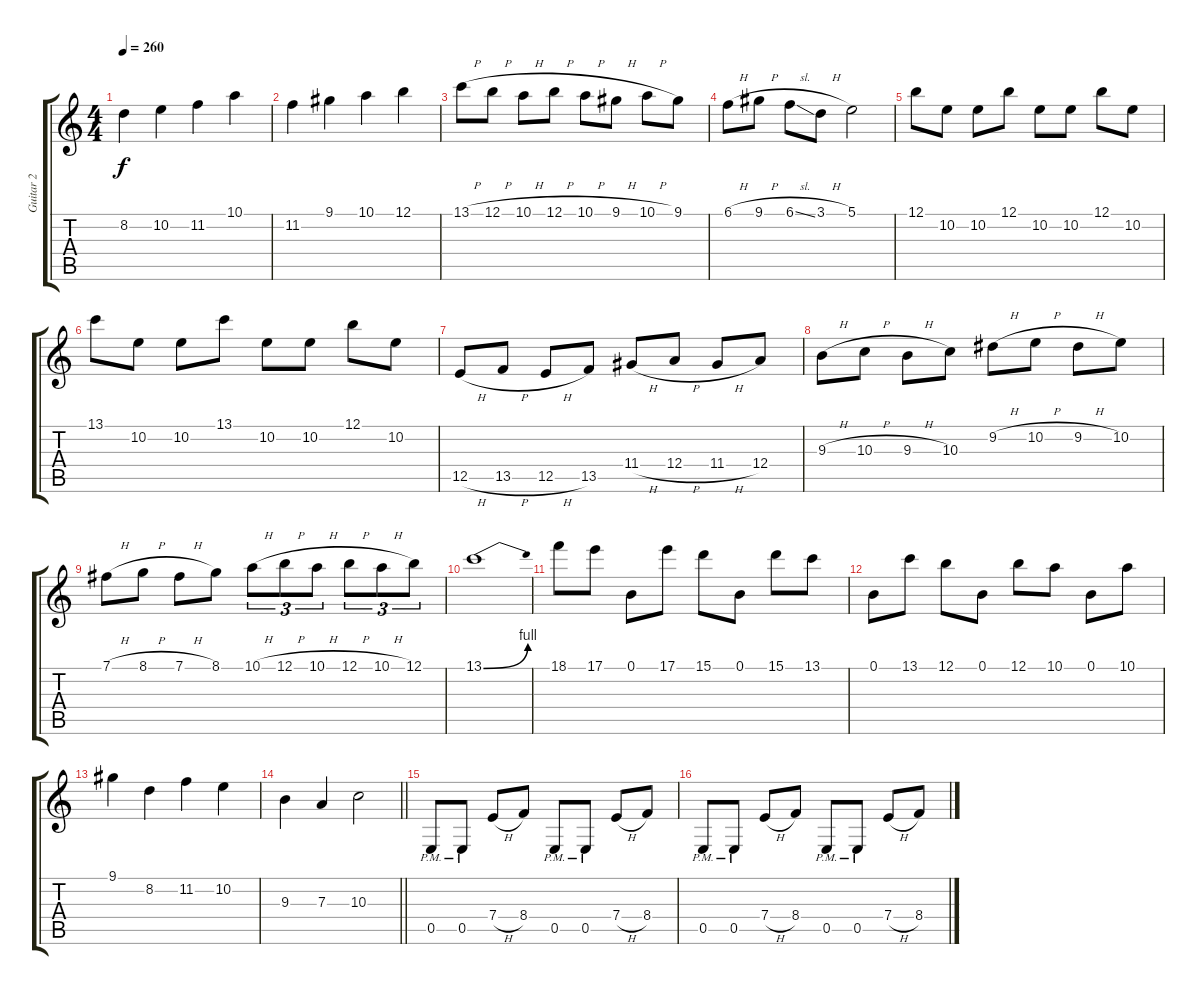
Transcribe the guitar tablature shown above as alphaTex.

\track ("Guitar 2" "Guitar 2") {instrument distortionguitar}
\staff {score tabs}
\tuning (B3 Gb3 D3 A2 E2 B1) {hide}
\ts (4 4)
\tempo 260
\clef g2
\ks c
8.2.4{dy f} 10.2.4 11.2.4 10.1.4 |
11.2.4 9.1.4 10.1.4 12.1.4 |
13.1{h}.8 12.1{h}.8 10.1{h}.8 12.1{h}.8 10.1{h}.8 9.1{h}.8 10.1{h}.8 9.1.8 |
6.1{h}.8 9.1{h}.8 6.1{sl}.8 3.1{h}.8 5.1.2 |
12.1.8 10.2.8 10.2.8 12.1.8 10.2.8 10.2.8 12.1.8 10.2.8 |
13.1.8 10.2.8 10.2.8 13.1.8 10.2.8 10.2.8 12.1.8 10.2.8 |
12.5{h}.8 13.5{h}.8 12.5{h}.8 13.5.8 11.4{h}.8 12.4{h}.8 11.4{h}.8 12.4.8 |
9.3{h}.8 10.3{h}.8 9.3{h}.8 10.3.8 9.2{h}.8 10.2{h}.8 9.2{h}.8 10.2.8 |
7.1{h}.8 8.1{h}.8 7.1{h}.8 8.1.8 10.1{h}.8{tu (3 2)} 12.1{h}.8{tu (3 2)} 10.1{h}.8{tu (3 2)} 12.1{h}.8{tu (3 2)} 10.1{h}.8{tu (3 2)} 12.1.8{tu (3 2)} |
13.1{be (bend 0 0 60 4)}.1 |
18.1.8 17.1.8 0.1.8 17.1.8 15.1.8 0.1.8 15.1.8 13.1.8 |
0.1.8 13.1.8 12.1.8 0.1.8 12.1.8 10.1.8 0.1.8 10.1.8 |
9.1.4 8.2.4 11.2.4 10.2.4 |
\barLineRight lightlight
9.3.4 7.3.4 10.3.2 |
0.5{pm}.8{balance 0} 0.5{pm}.8 7.4{h}.8 8.4.8 0.5{pm}.8 0.5{pm}.8 7.4{h}.8 8.4.8 |
0.5{pm}.8 0.5{pm}.8 7.4{h}.8 8.4.8 0.5{pm}.8 0.5{pm}.8 7.4{h}.8 8.4.8
